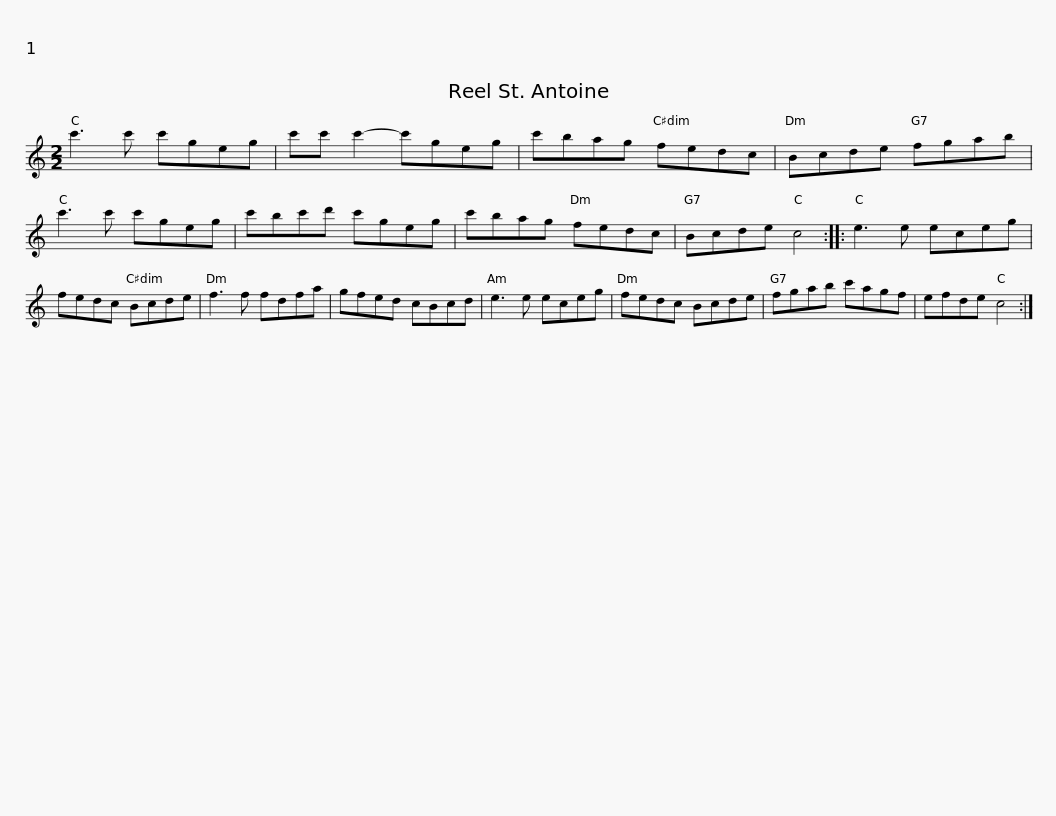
X:1
L:1/8
M:2/2
I:linebreak $
K:C
V:1 treble
V:1
 c'3 c' c'geg | c'c' c'2- c'geg | c'bag fedc | Bcde fgab | c'3 c' c'geg |$ %5
 c'bc'd' c'geg | c'bag fedc | Bcde c4 :: e3 e eceg | fedc Bcde | %10
 f3 f fdfa |$ gfed cBcd | e3 e eceg | fedc Bcde | fgab c'agf | %15
 efde c4 :| %16
